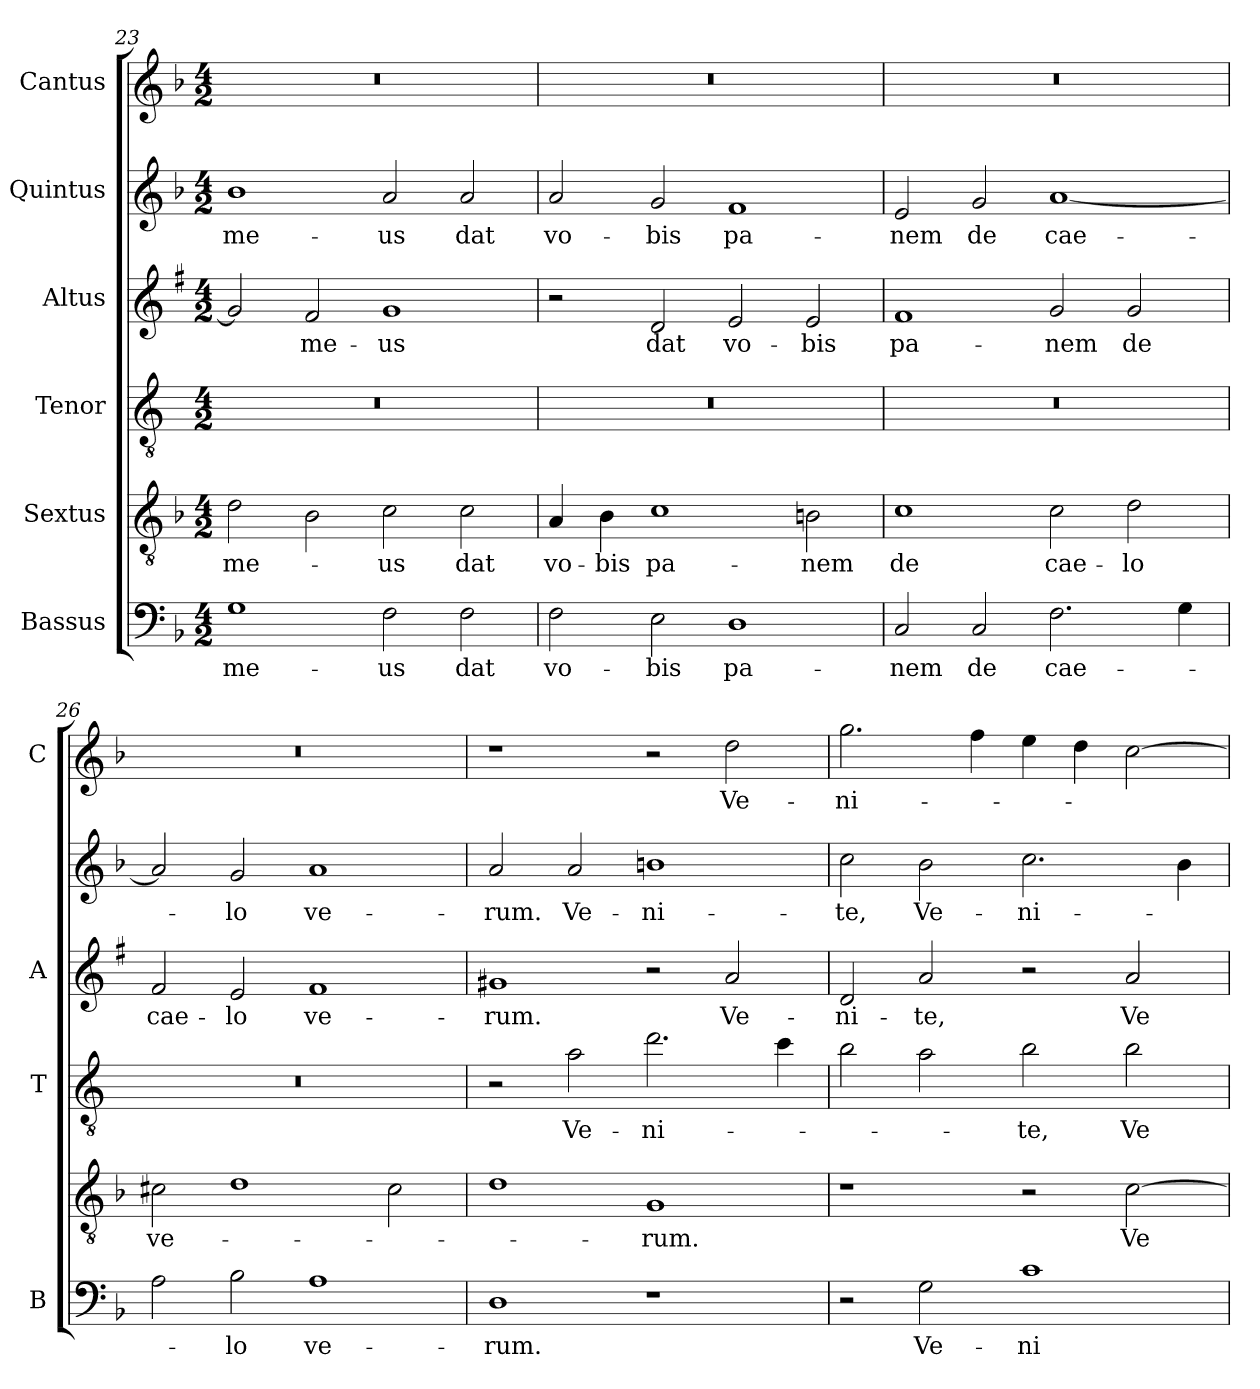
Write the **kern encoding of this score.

**kern	**text	**kern	**text	**kern	**text	**kern	**text	**kern	**text	**kern	**text
*part6	*part6	*part5	*part5	*part4	*part4	*part3	*part3	*part2	*part2	*part1	*part1
*staff6	*staff6	*staff5	*staff5	*staff4	*staff4	*staff3	*staff3	*staff2	*staff2	*staff1	*staff1
*I"Bassus	*	*I"Sextus	*	*I"Tenor	*	*I"Altus	*	*I"Quintus	*	*I"Cantus	*
*I'B	*	*	*	*I'T	*	*I'A	*	*	*	*I'C	*
*clefF4	*	*clefGv2	*	*clefGv2	*	*clefG2	*	*clefG2	*	*clefG2	*
*	*	*	*	*ITrd4c7	*	*ITrd1c2	*	*	*	*	*
*k[b-]	*	*k[b-]	*	*k[b-]	*	*k[b-]	*	*k[b-]	*	*k[b-]	*
*F:	*	*F:	*	*F:	*	*F:	*	*F:	*	*F:	*
*M4/2	*	*M4/2	*	*M4/2	*	*M4/2	*	*M4/2	*	*M4/2	*
=23	=23	=23	=23	=23	=23	=23	=23	=23	=23	=23	=23
!	!LO:LY:b	!	!LO:LY:b	!	!	!	!	!	!LO:LY:b	!	!
1G	me-	2d\	me-	0r	.	2f/]	.	1b-	me-	0r	.
!	!	!	!	!	!	!	!LO:LY:b	!	!	!	!
.	.	2B-\	.	.	.	2e/	me-	.	.	.	.
!	!LO:LY:b	!	!LO:LY:b	!	!	!	!LO:LY:b	!	!LO:LY:b	!	!
2F\	-us	2c\	-us	.	.	1f	-us	2a/	-us	.	.
!	!LO:LY:b	!	!LO:LY:b	!	!	!	!	!	!LO:LY:b	!	!
2F\	dat	2c\	dat	.	.	.	.	2a/	dat	.	.
=24	=24	=24	=24	=24	=24	=24	=24	=24	=24	=24	=24
!	!LO:LY:b	!	!LO:LY:b	!	!	!	!	!	!LO:LY:b	!	!
2F\	vo-	4A/	vo-	0r	.	2r	.	2a/	vo-	0r	.
!	!	!	!LO:LY:b	!	!	!	!	!	!	!	!
.	.	4B-\	-bis	.	.	.	.	.	.	.	.
!	!LO:LY:b	!	!LO:LY:b	!	!	!	!LO:LY:b	!	!LO:LY:b	!	!
2E\	-bis	1c	pa-	.	.	2c/	dat	2g/	-bis	.	.
!	!LO:LY:b	!	!	!	!	!	!LO:LY:b	!	!LO:LY:b	!	!
1D	pa-	.	.	.	.	2d/	vo-	1f	pa-	.	.
!	!	!	!LO:LY:b	!	!	!	!LO:LY:b	!	!	!	!
.	.	2Bn\	-nem	.	.	2d/	-bis	.	.	.	.
=25	=25	=25	=25	=25	=25	=25	=25	=25	=25	=25	=25
!	!LO:LY:b	!	!LO:LY:b	!	!	!	!LO:LY:b	!	!LO:LY:b	!	!
2C/	-nem	1c	de	0r	.	1e	pa-	2e/	-nem	0r	.
!	!LO:LY:b	!	!	!	!	!	!	!	!LO:LY:b	!	!
2C/	de	.	.	.	.	.	.	2g/	de	.	.
!	!LO:LY:b	!	!LO:LY:b	!	!	!	!LO:LY:b	!	!LO:LY:b	!	!
2.F\	cae-	2c\	cae-	.	.	2f/	-nem	[1a	cae-	.	.
!	!	!	!LO:LY:b	!	!	!	!LO:LY:b	!	!	!	!
.	.	2d\	-lo	.	.	2f/	de	.	.	.	.
4G\	.	.	.	.	.	.	.	.	.	.	.
=26	=26	=26	=26	=26	=26	=26	=26	=26	=26	=26	=26
!	!	!	!LO:LY:b	!	!	!	!LO:LY:b	!	!	!	!
2A\	.	2c#X\	ve-	0r	.	2e/	cae-	2a/]	.	0r	.
!	!LO:LY:b	!	!	!	!	!	!LO:LY:b	!	!LO:LY:b	!	!
2B-\	-lo	1d	.	.	.	2d/	-lo	2g/	-lo	.	.
!	!LO:LY:b	!	!	!	!	!	!LO:LY:b	!	!LO:LY:b	!	!
1A	ve-	.	.	.	.	1e	ve-	1a	ve-	.	.
.	.	2c#\	.	.	.	.	.	.	.	.	.
=27	=27	=27	=27	=27	=27	=27	=27	=27	=27	=27	=27
!	!LO:LY:b	!	!	!	!	!	!LO:LY:b	!	!LO:LY:b	!	!
1D	-rum.	1d	.	2r	.	1f#X	-rum.	2a/	-rum.	1r	.
!	!	!	!	!	!LO:LY:b	!	!	!	!LO:LY:b	!	!
.	.	.	.	2d\	Ve-	.	.	2a/	Ve-	.	.
!	!	!	!LO:LY:b	!	!LO:LY:b	!	!	!	!LO:LY:b	!	!
1r	.	1G	-rum.	2.g\	-ni-	2r	.	1bn	-ni-	2r	.
!	!	!	!	!	!	!	!LO:LY:b	!	!	!	!LO:LY:b
.	.	.	.	.	.	2g/	Ve-	.	.	2dd\	Ve-
.	.	.	.	4f\	.	.	.	.	.	.	.
!!LO:PB:g=z
=28	=28	=28	=28	=28	=28	=28	=28	=28	=28	=28	=28
!	!	!	!	!	!	!	!LO:LY:b	!	!LO:LY:b	!	!LO:LY:b
2r	.	1r	.	2e\	.	2c/	-ni-	2cc\	-te,	2.gg\	-ni-
!	!LO:LY:b	!	!	!	!	!	!LO:LY:b	!	!LO:LY:b	!	!
2G\	Ve-	.	.	2d\	.	2g/	-te,	2b-\	Ve-	.	.
.	.	.	.	.	.	.	.	.	.	4ff\	.
!	!LO:LY:b	!	!	!	!LO:LY:b	!	!	!	!LO:LY:b	!	!
1c	-ni-	2r	.	2e\	-te,	2r	.	2.cc\	-ni-	4ee\	.
.	.	.	.	.	.	.	.	.	.	4dd\	.
!	!	!	!LO:LY:b	!	!LO:LY:b	!	!LO:LY:b	!	!	!	!
.	.	[2c\	Ve-	2e\	Ve-	2g/	Ve-	.	.	[2cc\	.
.	.	.	.	.	.	.	.	4b-\	.	.	.
=	=	=	=	=	=	=	=	=	=	=	=
*-	*-	*-	*-	*-	*-	*-	*-	*-	*-	*-	*-
